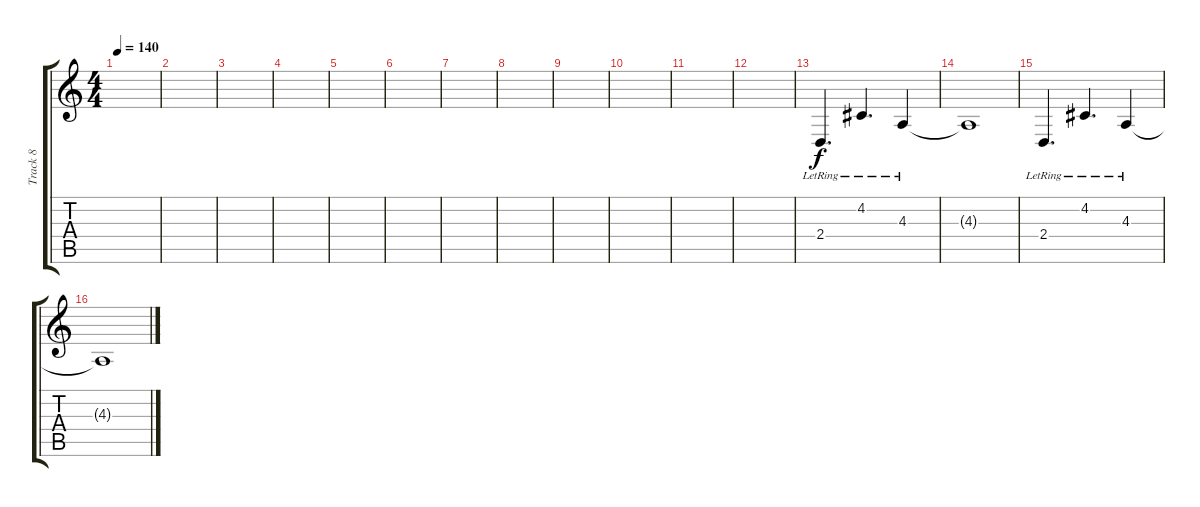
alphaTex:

\track ("Track 8" "Track 8") {instrument lead1square}
\staff {score tabs}
\tuning (D4 A3 F3 C3 G2 D2) {hide}
\ts (4 4)
\tempo 140
\clef g2
\ks c
|
|
|
|
|
|
|
|
|
|
|
|
2.4{lr}.4{d} 4.2{lr}.4{d} 4.3{lr}.4 |
4.3{t}.1 |
2.4{lr}.4{d} 4.2{lr}.4{d} 4.3{lr}.4 |
4.3{t}.1
